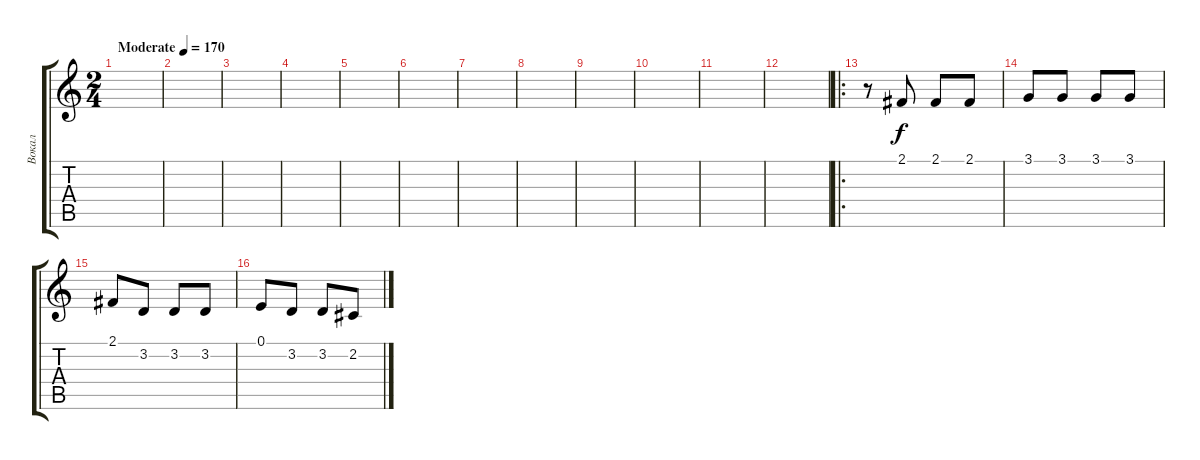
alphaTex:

\track ("Вокал" "Вокал") {instrument honkytonkpiano}
\staff {score tabs}
\tuning (E4 B3 G3 D3 A2 E2) {hide}
\ts (2 4)
\tempo (170 "Moderate")
\clef g2
\ks c
|
|
|
|
|
|
|
|
|
|
|
|
\ro
r.8 2.1.8 2.1.8 2.1.8 |
3.1.8 3.1.8 3.1.8 3.1.8 |
2.1.8 3.2.8 3.2.8 3.2.8 |
0.1.8 3.2.8 3.2.8 2.2.8
